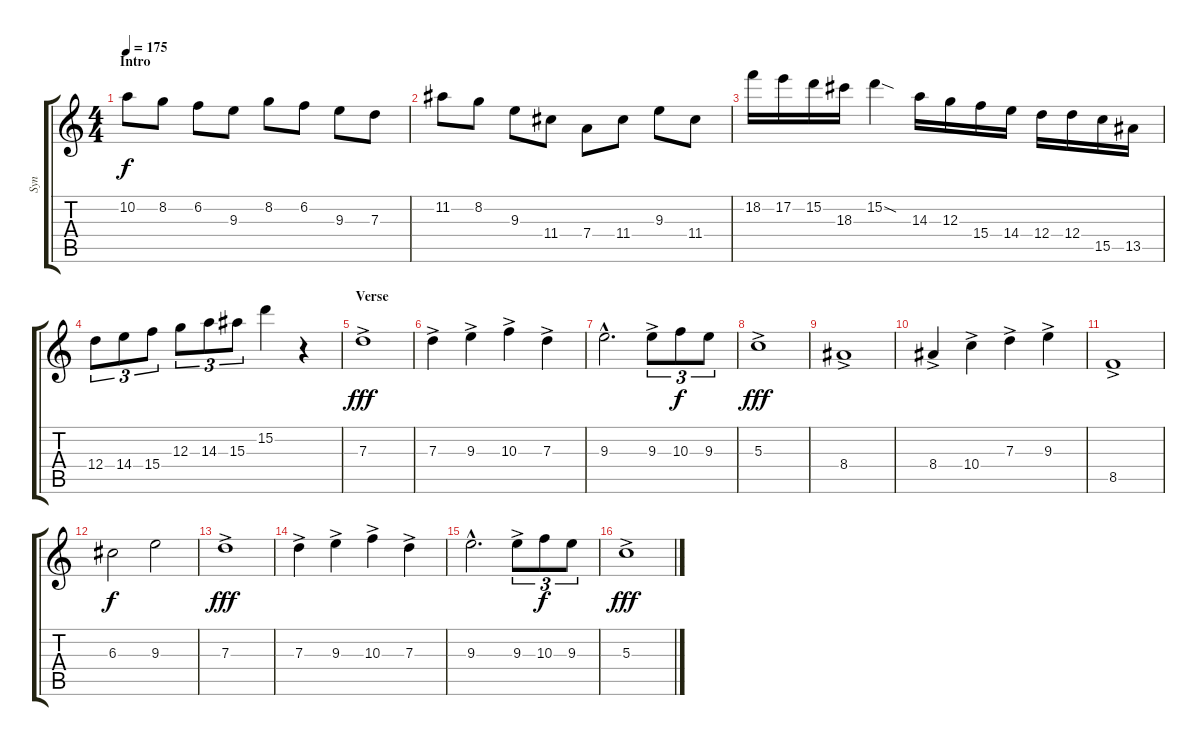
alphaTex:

\track ("Syn" "Syn") {instrument distortionguitar}
\staff {score tabs}
\tuning (E4 B3 G3 D3 A2 D2) {hide}
\ts (4 4)
\section ("" "Intro")
\tempo 175
\clef g2
\ks c
10.2.8{dy f instrument distortionguitar} 8.2.8 6.2.8 9.3.8 8.2.8 6.2.8 9.3.8 7.3.8 |
11.2.8 8.2.8 9.3.8 11.4.8 7.4.8 11.4.8 9.3.8 11.4.8 |
18.2.16 17.2.16 15.2.16 18.3.16 15.2{sod}.4 14.3.16 12.3.16 15.4.16 14.4.16 12.4.16 12.4.16 15.5.16 13.5.16 |
12.4.8{tu (3 2)} 14.4.8{tu (3 2)} 15.4.8{tu (3 2)} 12.3.8{tu (3 2)} 14.3.8{tu (3 2)} 15.3.8{tu (3 2)} 15.2.4 r.4 |
\section ("" "Verse")
7.3{ac}.1{dy fff} |
7.3{ac}.4 9.3{ac}.4 10.3{ac}.4 7.3{ac}.4 |
9.3{hac}.2{d} 9.3{ac}.8{tu (3 2)} 10.3.8{tu (3 2) dy f} 9.3.8{tu (3 2)} |
5.3{ac}.1{dy fff} |
8.4{ac}.1 |
8.4{ac}.4 10.4{ac}.4 7.3{ac}.4 9.3{ac}.4 |
8.5{ac}.1 |
6.3.2{dy f} 9.3.2 |
7.3{ac}.1{dy fff} |
7.3{ac}.4 9.3{ac}.4 10.3{ac}.4 7.3{ac}.4 |
9.3{hac}.2{d} 9.3{ac}.8{tu (3 2)} 10.3.8{tu (3 2) dy f} 9.3.8{tu (3 2)} |
5.3{ac}.1{dy fff}
